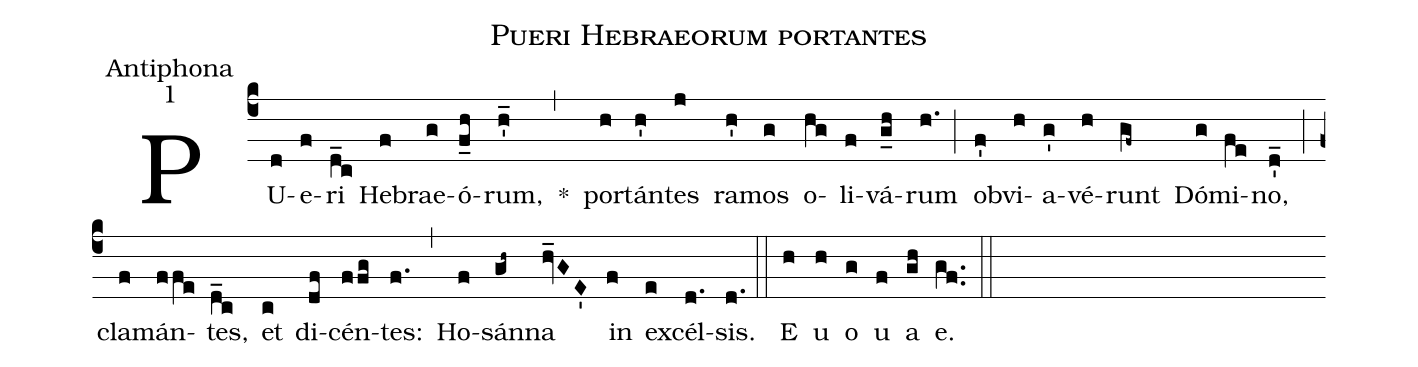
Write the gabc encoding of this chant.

name:Pueri Hebraeorum portantes;
office-part:Antiphona;
mode:1;
%%
(c4) PU(d)e(f)ri(d_c) He(f)brae(g)ó(f_h)rum,(h'_) *(,) por(h)tán(h')tes(j) ra(h')mos(g) o(hg)li(f)vá(g_h)rum(h.) (;) ob(f')vi(h)a(g')vé(h)runt(gf~) Dó(g)mi(fe)no,(d'_) (;) cla(f)mán(ffe)tes,(d_c) et(c) di(df)cén(ffg)tes:(f.) (,) Ho(f)sán(gh~)na(hv_GE') in(f) ex(e)cél(d.)sis.(d.) (::) <eu>E(h) u(h) o(g) u(f) a(gh) e.</eu>(gf..) (::)
